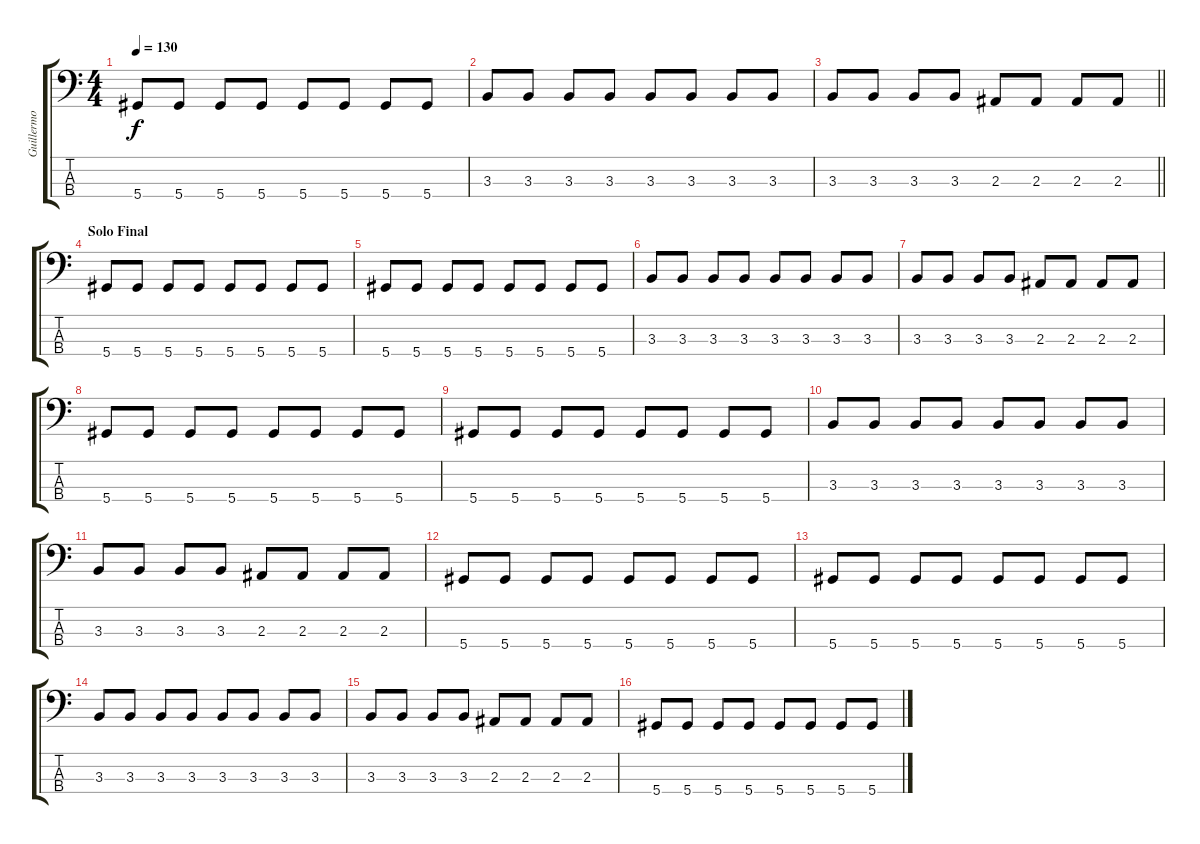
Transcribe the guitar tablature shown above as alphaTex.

\track ("Guillermo Sanchez" "Guillermo ") {instrument electricbassfinger}
\staff {score tabs}
\tuning (Gb2 Db2 Ab1 Eb1) {hide}
\ts (4 4)
\tempo 130
\clef f4
\ks c
5.4.8{dy f} 5.4.8 5.4.8 5.4.8 5.4.8 5.4.8 5.4.8 5.4.8 |
3.3.8 3.3.8 3.3.8 3.3.8 3.3.8 3.3.8 3.3.8 3.3.8 |
\barLineRight lightlight
3.3.8 3.3.8 3.3.8 3.3.8 2.3.8 2.3.8 2.3.8 2.3.8 |
\section ("" "Solo Final")
5.4.8 5.4.8 5.4.8 5.4.8 5.4.8 5.4.8 5.4.8 5.4.8 |
5.4.8 5.4.8 5.4.8 5.4.8 5.4.8 5.4.8 5.4.8 5.4.8 |
3.3.8 3.3.8 3.3.8 3.3.8 3.3.8 3.3.8 3.3.8 3.3.8 |
3.3.8 3.3.8 3.3.8 3.3.8 2.3.8 2.3.8 2.3.8 2.3.8 |
5.4.8 5.4.8 5.4.8 5.4.8 5.4.8 5.4.8 5.4.8 5.4.8 |
5.4.8 5.4.8 5.4.8 5.4.8 5.4.8 5.4.8 5.4.8 5.4.8 |
3.3.8 3.3.8 3.3.8 3.3.8 3.3.8 3.3.8 3.3.8 3.3.8 |
3.3.8 3.3.8 3.3.8 3.3.8 2.3.8 2.3.8 2.3.8 2.3.8 |
5.4.8 5.4.8 5.4.8 5.4.8 5.4.8 5.4.8 5.4.8 5.4.8 |
5.4.8 5.4.8 5.4.8 5.4.8 5.4.8 5.4.8 5.4.8 5.4.8 |
3.3.8 3.3.8 3.3.8 3.3.8 3.3.8 3.3.8 3.3.8 3.3.8 |
3.3.8 3.3.8 3.3.8 3.3.8 2.3.8 2.3.8 2.3.8 2.3.8 |
5.4.8 5.4.8 5.4.8 5.4.8 5.4.8 5.4.8 5.4.8 5.4.8
